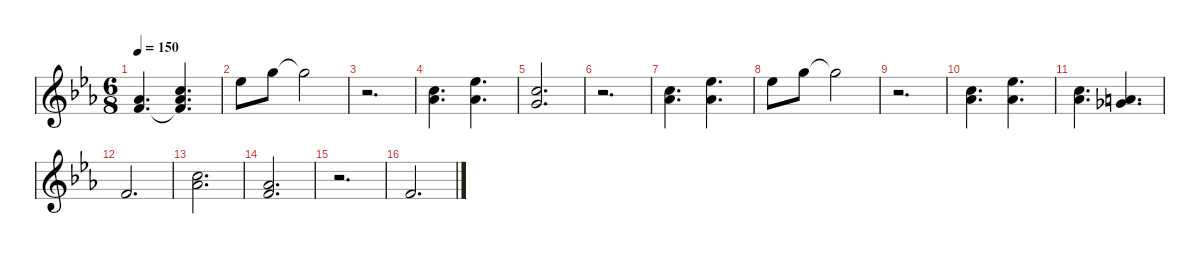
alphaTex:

\defaultSystemsLayout 4
\hideDynamics
\bracketExtendMode groupsimilarinstruments
\singleTrackTrackNamePolicy hidden
\multiTrackTrackNamePolicy hidden
\firstSystemTrackNameMode fullname
\otherSystemsTrackNameOrientation horizontal
\extendBarLines
\track ("Right Hand" "pno.") {instrument acousticgrandpiano}
\staff {score}
\tuning (E4 B3 G3 D3 A2 E2 B1)
\ts (6 8)
\tempo 150
\clef g2
\ks cminor
(13.3{acc b} 15.4{acc forcenatural}).4{d dy f beam Up} (13.2{acc forcenatural} 13.3{acc b} 15.4{t acc forcenatural}).4{d beam Up} |
16.2{acc b}.8{beam Down} 15.1{acc forcenatural}.8{beam Down} 15.1{t acc forcenatural}.2{beam Down} |
r.2{d beam Down} |
(8.1{acc forcenatural} 9.2{acc b}).4{d beam Down} (11.1{acc b} 9.2{acc b}).4{d beam Down} |
(8.1{acc forcenatural} 8.2{acc forcenatural}).2{d beam Up} |
r.2{d beam Down} |
(13.2{acc forcenatural} 13.3{acc b}).4{d beam Down} (16.2{acc b} 13.3{acc b}).4{d beam Down} |
16.2{acc b}.8{beam Down} 15.1{acc forcenatural}.8{beam Down} 15.1{t acc forcenatural}.2{beam Down} |
r.2{d beam Down} |
\tempo (148 0.5 hide)
\tempo (145 0.833333 hide)
(8.1{acc forcenatural} 9.2{acc b}).4{d beam Down} (11.1{acc b} 9.2{acc b}).4{d beam Down} |
\tempo (142 hide)
\tempo (140 0.333333 hide)
\tempo (135 0.5 hide)
\tempo (132 0.666667 hide)
\tempo (130 0.833333 hide)
(8.1{acc forcenatural} 9.2{acc b}).4{d beam Down} (10.2{acc forcenatural} 11.3{acc b}).4{d beam Up} |
\tempo (135 hide)
10.3{acc forcenatural}.2{d beam Up} |
(8.1{acc forcenatural} 9.2{acc b}).2{d beam Down} |
(9.2{acc b} 10.3{acc forcenatural}).2{d beam Up} |
r.2{d beam Down} |
6.2{acc forcenatural}.2{d beam Up}
